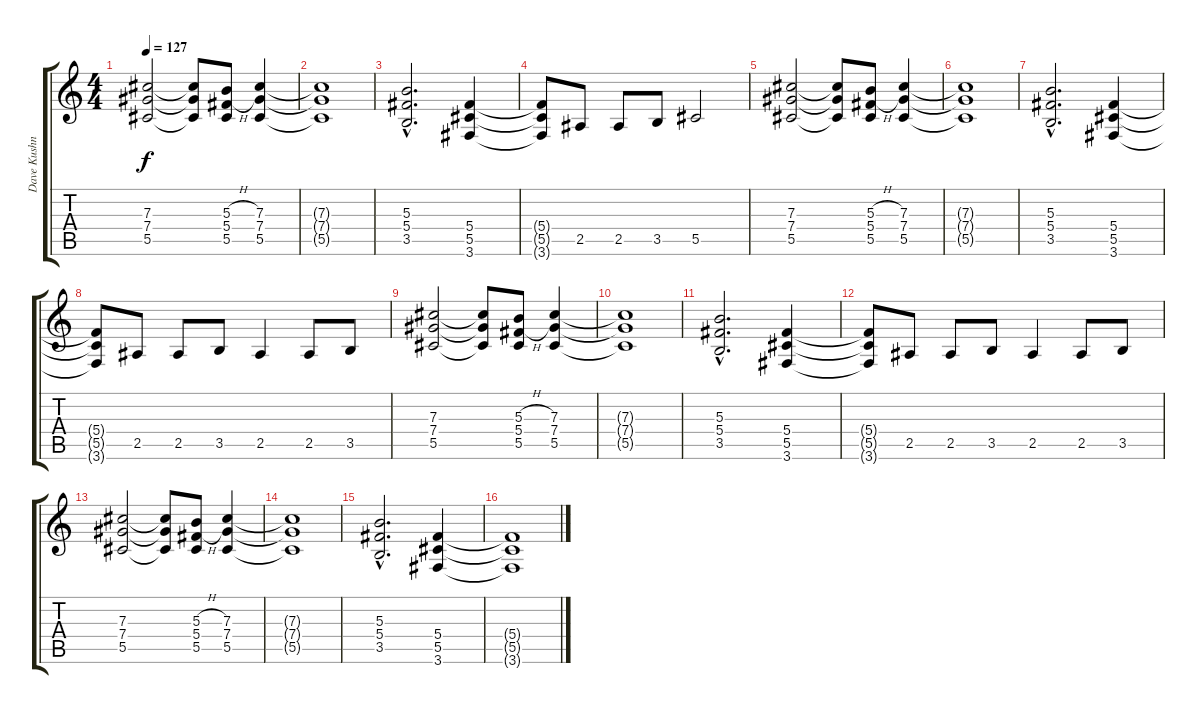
\track ("Dave Kushner" "Dave Kushn") {instrument electricguitarclean}
\staff {score tabs}
\tuning (Eb4 Bb3 Gb3 Db3 Ab2 Eb2) {hide}
\ts (4 4)
\tempo 127
\clef g2
\ks c
(7.3 7.4 5.5).2{dy f instrument distortionguitar} (7.3{t} 7.4{t} 5.5{t}).8 (5.3{h} 5.4{h} 5.5).8 (7.3 7.4 5.5).4 |
(7.3{t} 7.4{t} 5.5{t}).1 |
(5.3{hac} 5.4{hac} 3.5{hac}).2{d} (5.4 5.5 3.6).4 |
(5.4{t} 5.5{t} 3.6{t}).8 2.5.8 2.5.8 3.5.8 5.5.2 |
(7.3 7.4 5.5).2{instrument distortionguitar} (7.3{t} 7.4{t} 5.5{t}).8 (5.3{h} 5.4{h} 5.5).8 (7.3 7.4 5.5).4 |
(7.3{t} 7.4{t} 5.5{t}).1 |
(5.3{hac} 5.4{hac} 3.5{hac}).2{d} (5.4 5.5 3.6).4 |
(5.4{t} 5.5{t} 3.6{t}).8 2.5.8 2.5.8 3.5.8 2.5.4 2.5.8 3.5.8 |
(7.3 7.4 5.5).2{instrument distortionguitar} (7.3{t} 7.4{t} 5.5{t}).8 (5.3{h} 5.4{h} 5.5).8 (7.3 7.4 5.5).4 |
(7.3{t} 7.4{t} 5.5{t}).1 |
(5.3{hac} 5.4{hac} 3.5{hac}).2{d} (5.4 5.5 3.6).4 |
(5.4{t} 5.5{t} 3.6{t}).8 2.5.8 2.5.8 3.5.8 2.5.4 2.5.8 3.5.8 |
(7.3 7.4 5.5).2{instrument distortionguitar} (7.3{t} 7.4{t} 5.5{t}).8 (5.3{h} 5.4{h} 5.5).8 (7.3 7.4 5.5).4 |
(7.3{t} 7.4{t} 5.5{t}).1 |
(5.3{hac} 5.4{hac} 3.5{hac}).2{d} (5.4 5.5 3.6).4 |
(5.4{t} 5.5{t} 3.6{t}).1
